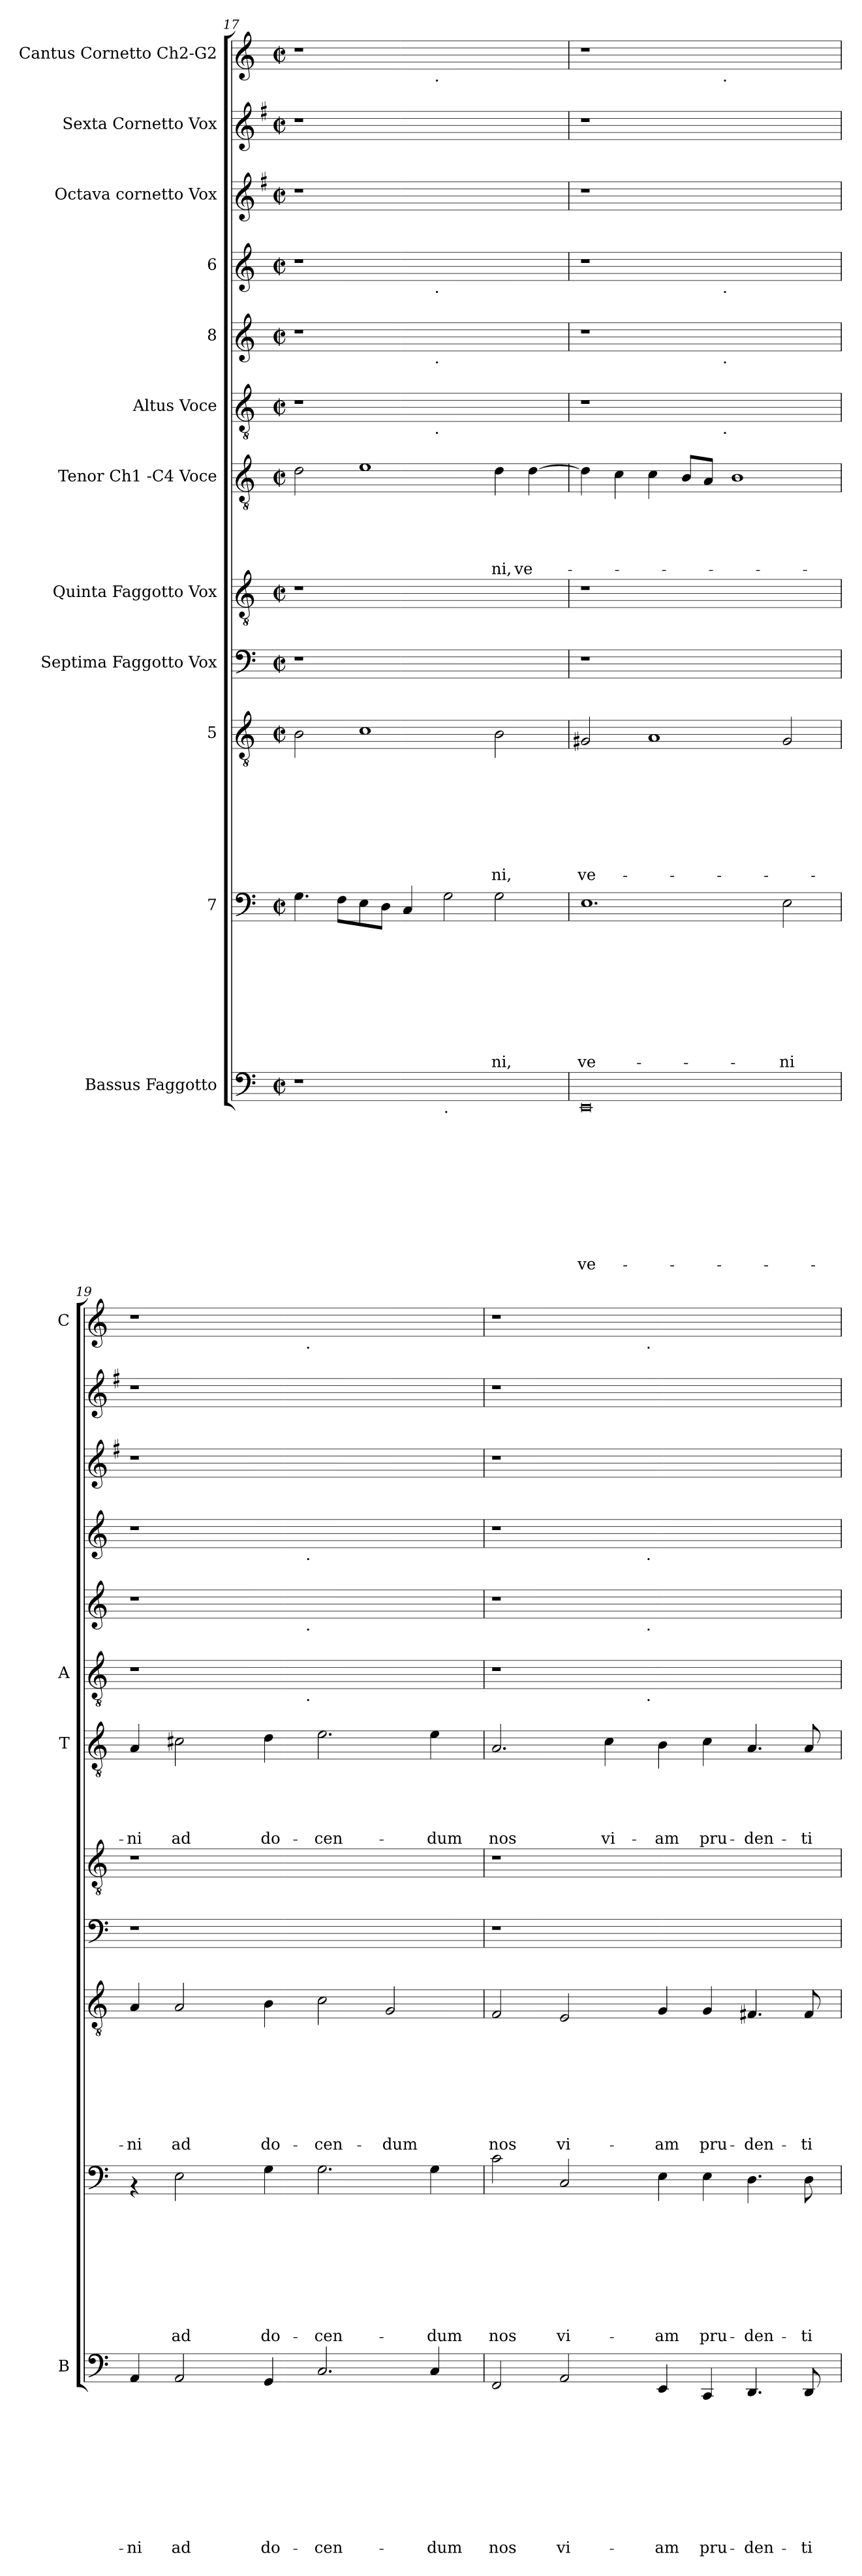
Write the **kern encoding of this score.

**kern	**text	**text	**text	**text	**text	**text	**text	**text	**text	**text	**kern	**text	**text	**text	**text	**text	**text	**text	**text	**text	**kern	**text	**text	**text	**text	**text	**text	**text	**text	**kern	**kern	**kern	**text	**text	**text	**text	**text	**kern	**kern	**kern	**kern	**kern	**kern
*part12	*part12	*part12	*part12	*part12	*part12	*part12	*part12	*part12	*part12	*part12	*part11	*part11	*part11	*part11	*part11	*part11	*part11	*part11	*part11	*part11	*part10	*part10	*part10	*part10	*part10	*part10	*part10	*part10	*part10	*part9	*part8	*part7	*part7	*part7	*part7	*part7	*part7	*part6	*part5	*part4	*part3	*part2	*part1
*staff12	*staff12	*staff12	*staff12	*staff12	*staff12	*staff12	*staff12	*staff12	*staff12	*staff12	*staff11	*staff11	*staff11	*staff11	*staff11	*staff11	*staff11	*staff11	*staff11	*staff11	*staff10	*staff10	*staff10	*staff10	*staff10	*staff10	*staff10	*staff10	*staff10	*staff9	*staff8	*staff7	*staff7	*staff7	*staff7	*staff7	*staff7	*staff6	*staff5	*staff4	*staff3	*staff2	*staff1
*I"Bassus Faggotto	*	*	*	*	*	*	*	*	*	*	*I"7	*	*	*	*	*	*	*	*	*	*I"5	*	*	*	*	*	*	*	*	*I"Septima Faggotto Vox	*I"Quinta Faggotto Vox	*I"Tenor Ch1 -C4 Voce	*	*	*	*	*	*I"Altus Voce	*I"8	*I"6	*I"Octava cornetto Vox	*I"Sexta Cornetto Vox	*I"Cantus Cornetto Ch2-G2
*I'B	*	*	*	*	*	*	*	*	*	*	*	*	*	*	*	*	*	*	*	*	*	*	*	*	*	*	*	*	*	*	*	*I'T	*	*	*	*	*	*I'A	*	*	*	*	*I'C
*clefF4	*	*	*	*	*	*	*	*	*	*	*clefF4	*	*	*	*	*	*	*	*	*	*clefGv2	*	*	*	*	*	*	*	*	*clefF4	*clefGv2	*clefGv2	*	*	*	*	*	*clefGv2	*clefG2	*clefG2	*clefG2	*clefG2	*clefG2
*	*	*	*	*	*	*	*	*	*	*	*	*	*	*	*	*	*	*	*	*	*	*	*	*	*	*	*	*	*	*	*	*	*	*	*	*	*	*	*	*	*ITrd4c7	*ITrd4c7	*
*k[]	*	*	*	*	*	*	*	*	*	*	*k[]	*	*	*	*	*	*	*	*	*	*k[]	*	*	*	*	*	*	*	*	*k[]	*k[]	*k[]	*	*	*	*	*	*k[]	*k[]	*k[]	*k[]	*k[]	*k[]
*C:	*	*	*	*	*	*	*	*	*	*	*C:	*	*	*	*	*	*	*	*	*	*C:	*	*	*	*	*	*	*	*	*C:	*C:	*C:	*	*	*	*	*	*C:	*C:	*C:	*C:	*C:	*C:
*M2/2	*	*	*	*	*	*	*	*	*	*	*M2/2	*	*	*	*	*	*	*	*	*	*M2/2	*	*	*	*	*	*	*	*	*M2/2	*M2/2	*M2/2	*	*	*	*	*	*M2/2	*M2/2	*M2/2	*M2/2	*M2/2	*M2/2
*met(c|)	*	*	*	*	*	*	*	*	*	*	*met(c|)	*	*	*	*	*	*	*	*	*	*met(c|)	*	*	*	*	*	*	*	*	*met(c|)	*met(c|)	*met(c|)	*	*	*	*	*	*met(c|)	*met(c|)	*met(c|)	*met(c|)	*met(c|)	*met(c|)
=17	=17	=17	=17	=17	=17	=17	=17	=17	=17	=17	=17	=17	=17	=17	=17	=17	=17	=17	=17	=17	=17	=17	=17	=17	=17	=17	=17	=17	=17	=17	=17	=17	=17	=17	=17	=17	=17	=17	=17	=17	=17	=17	=17
*	*	*	*	*	*	*	*	*	*	*	*	*	*	*	*	*	*	*	*	*	*	*	*	*	*	*	*	*	*	*	*	*	*	*	*	*	*	*^	*^	*^	*	*	*^
1r	.	.	.	.	.	.	.	.	.	.	4.G\	.	.	.	.	.	.	.	.	.	2B\	.	.	.	.	.	.	.	.	1r	1r	2d\	.	.	.	.	.	1r	2ryy	1r	2ryy	1r	2ryy	1r	1r	1r	2ryy
.	.	.	.	.	.	.	.	.	.	.	8F\L	.	.	.	.	.	.	.	.	.	.	.	.	.	.	.	.	.	.	.	.	.	.	.	.	.	.	.	.	.	.	.	.	.	.	.	.
.	.	.	.	.	.	.	.	.	.	.	8E\	.	.	.	.	.	.	.	.	.	1c	.	.	.	.	.	.	.	.	.	.	1e	.	.	.	.	.	.	4...ryy	.	4...ryy	.	4...ryy	.	.	.	4...ryy
.	.	.	.	.	.	.	.	.	.	.	8D\J	.	.	.	.	.	.	.	.	.	.	.	.	.	.	.	.	.	.	.	.	.	.	.	.	.	.	.	.	.	.	.	.	.	.	.	.
.	.	.	.	.	.	.	.	.	.	.	4C/	.	.	.	.	.	.	.	.	.	.	.	.	.	.	.	.	.	.	.	.	.	.	.	.	.	.	.	.	.	.	.	.	.	.	.	.
!	!	!	!	!	!	!	!	!	!	!	!	!	!	!	!	!	!	!	!	!	!	!	!	!	!	!	!	!	!	!	!	!	!	!	!	!	!	!	!	!	!	!	!	!	!	!	!LO:TX:b:t=.
!	!	!	!	!	!	!	!	!	!	!	!	!	!	!	!	!	!	!	!	!	!	!	!	!	!	!	!	!	!	!	!	!	!	!	!	!	!	!	!	!	!	!	!LO:TX:b:t=.	!	!	!	!
!	!	!	!	!	!	!	!	!	!	!	!	!	!	!	!	!	!	!	!	!	!	!	!	!	!	!	!	!	!	!	!	!	!	!	!	!	!	!	!	!	!LO:TX:b:t=.	!	!	!	!	!	!
!	!	!	!	!	!	!	!	!	!	!	!	!	!	!	!	!	!	!	!	!	!	!	!	!	!	!	!	!	!	!	!	!	!	!	!	!	!	!	!LO:TX:b:t=.	!	!	!	!	!	!	!	!
.	.	.	.	.	.	.	.	.	.	.	.	.	.	.	.	.	.	.	.	.	.	.	.	.	.	.	.	.	.	.	.	.	.	.	.	.	.	.	1ryy	.	1ryy	.	1ryy	.	.	.	1ryy
!LO:TX:b:t=.	!	!	!	!	!	!	!	!	!	!	!	!	!	!	!	!	!	!	!	!	!	!	!	!	!	!	!	!	!	!	!	!	!	!	!	!	!	!	!	!	!	!	!	!	!	!	!
1ryy	.	.	.	.	.	.	.	.	.	.	2G\	.	.	.	.	.	.	.	.	.	.	.	.	.	.	.	.	.	.	1ryy	1ryy	.	.	.	.	.	.	1ryy	.	1ryy	.	1ryy	.	1ryy	1ryy	1ryy	.
!	!	!	!	!	!	!	!	!	!	!	!	!	!	!	!	!	!	!	!	!LO:LY:b:rj	!	!	!	!	!	!	!	!	!LO:LY:b	!	!	!	!	!	!	!	!LO:LY:b	!	!	!	!	!	!	!	!	!	!
.	.	.	.	.	.	.	.	.	.	.	2G\	.	.	.	.	.	.	.	.	-ni,	2B\	.	.	.	.	.	.	.	-ni,	.	.	4d\	.	.	.	.	-ni,	.	.	.	.	.	.	.	.	.	.
!	!	!	!	!	!	!	!	!	!	!	!	!	!	!	!	!	!	!	!	!	!	!	!	!	!	!	!	!	!	!	!	!	!	!	!	!	!LO:LY:b	!	!	!	!	!	!	!	!	!	!
.	.	.	.	.	.	.	.	.	.	.	.	.	.	.	.	.	.	.	.	.	.	.	.	.	.	.	.	.	.	.	.	[>4d\	.	.	.	.	ve-	.	.	.	.	.	.	.	.	.	.
.	.	.	.	.	.	.	.	.	.	.	.	.	.	.	.	.	.	.	.	.	.	.	.	.	.	.	.	.	.	.	.	.	.	.	.	.	.	.	32ryy	.	32ryy	.	32ryy	.	.	.	32ryy
=18	=18	=18	=18	=18	=18	=18	=18	=18	=18	=18	=18	=18	=18	=18	=18	=18	=18	=18	=18	=18	=18	=18	=18	=18	=18	=18	=18	=18	=18	=18	=18	=18	=18	=18	=18	=18	=18	=18	=18	=18	=18	=18	=18	=18	=18	=18	=18
!	!	!	!	!	!	!	!	!	!	!LO:LY:b:rj	!	!	!	!	!	!	!	!	!	!LO:LY:b:rj	!	!	!	!	!	!	!	!	!LO:LY:b	!	!	!	!	!	!	!	!	!	!	!	!	!	!	!	!	!	!
0EE	.	.	.	.	.	.	.	.	.	ve-	1.E	.	.	.	.	.	.	.	.	ve-	2G#X/	.	.	.	.	.	.	.	ve-	1r	1r	4d\]	.	.	.	.	.	1r	2ryy	1r	2ryy	1r	2ryy	1r	1r	1r	2ryy
.	.	.	.	.	.	.	.	.	.	.	.	.	.	.	.	.	.	.	.	.	.	.	.	.	.	.	.	.	.	.	.	4c\	.	.	.	.	.	.	.	.	.	.	.	.	.	.	.
.	.	.	.	.	.	.	.	.	.	.	.	.	.	.	.	.	.	.	.	.	1A	.	.	.	.	.	.	.	.	.	.	4c\	.	.	.	.	.	.	4...ryy	.	4...ryy	.	4...ryy	.	.	.	4...ryy
.	.	.	.	.	.	.	.	.	.	.	.	.	.	.	.	.	.	.	.	.	.	.	.	.	.	.	.	.	.	.	.	8B/L	.	.	.	.	.	.	.	.	.	.	.	.	.	.	.
.	.	.	.	.	.	.	.	.	.	.	.	.	.	.	.	.	.	.	.	.	.	.	.	.	.	.	.	.	.	.	.	8A/J	.	.	.	.	.	.	.	.	.	.	.	.	.	.	.
!	!	!	!	!	!	!	!	!	!	!	!	!	!	!	!	!	!	!	!	!	!	!	!	!	!	!	!	!	!	!	!	!	!	!	!	!	!	!	!	!	!	!	!	!	!	!	!LO:TX:b:t=.
!	!	!	!	!	!	!	!	!	!	!	!	!	!	!	!	!	!	!	!	!	!	!	!	!	!	!	!	!	!	!	!	!	!	!	!	!	!	!	!	!	!	!	!LO:TX:b:t=.	!	!	!	!
!	!	!	!	!	!	!	!	!	!	!	!	!	!	!	!	!	!	!	!	!	!	!	!	!	!	!	!	!	!	!	!	!	!	!	!	!	!	!	!	!	!LO:TX:b:t=.	!	!	!	!	!	!
!	!	!	!	!	!	!	!	!	!	!	!	!	!	!	!	!	!	!	!	!	!	!	!	!	!	!	!	!	!	!	!	!	!	!	!	!	!	!	!LO:TX:b:t=.	!	!	!	!	!	!	!	!
.	.	.	.	.	.	.	.	.	.	.	.	.	.	.	.	.	.	.	.	.	.	.	.	.	.	.	.	.	.	.	.	.	.	.	.	.	.	.	1ryy	.	1ryy	.	1ryy	.	.	.	1ryy
.	.	.	.	.	.	.	.	.	.	.	.	.	.	.	.	.	.	.	.	.	.	.	.	.	.	.	.	.	.	1ryy	1ryy	1B	.	.	.	.	.	1ryy	.	1ryy	.	1ryy	.	1ryy	1ryy	1ryy	.
!	!	!	!	!	!	!	!	!	!	!	!	!	!	!	!	!	!	!	!	!LO:LY:b:rj	!	!	!	!	!	!	!	!	!	!	!	!	!	!	!	!	!	!	!	!	!	!	!	!	!	!	!
.	.	.	.	.	.	.	.	.	.	.	2E\	.	.	.	.	.	.	.	.	-ni	2G#/	.	.	.	.	.	.	.	.	.	.	.	.	.	.	.	.	.	.	.	.	.	.	.	.	.	.
.	.	.	.	.	.	.	.	.	.	.	.	.	.	.	.	.	.	.	.	.	.	.	.	.	.	.	.	.	.	.	.	.	.	.	.	.	.	.	32ryy	.	32ryy	.	32ryy	.	.	.	32ryy
=19	=19	=19	=19	=19	=19	=19	=19	=19	=19	=19	=19	=19	=19	=19	=19	=19	=19	=19	=19	=19	=19	=19	=19	=19	=19	=19	=19	=19	=19	=19	=19	=19	=19	=19	=19	=19	=19	=19	=19	=19	=19	=19	=19	=19	=19	=19	=19
!	!	!	!	!	!	!	!	!	!	!LO:LY:b:rj	!	!	!	!	!	!	!	!	!	!	!	!	!	!	!	!	!	!	!LO:LY:b	!	!	!	!	!	!	!	!LO:LY:b	!	!	!	!	!	!	!	!	!	!
4AA/	.	.	.	.	.	.	.	.	.	-ni	4rAA	.	.	.	.	.	.	.	.	.	4A/	.	.	.	.	.	.	.	-ni	1r	1r	4A/	.	.	.	.	-ni	1r	2ryy	1r	2ryy	1r	2ryy	1r	1r	1r	2ryy
!	!	!	!	!	!	!	!	!	!	!LO:LY:b:rj	!	!	!	!	!	!	!	!	!	!LO:LY:b:rj	!	!	!	!	!	!	!	!	!LO:LY:b	!	!	!	!	!	!	!	!LO:LY:b	!	!	!	!	!	!	!	!	!	!
2AA/	.	.	.	.	.	.	.	.	.	ad	2E\	.	.	.	.	.	.	.	.	ad	2A/	.	.	.	.	.	.	.	ad	.	.	2c#X\	.	.	.	.	ad	.	.	.	.	.	.	.	.	.	.
.	.	.	.	.	.	.	.	.	.	.	.	.	.	.	.	.	.	.	.	.	.	.	.	.	.	.	.	.	.	.	.	.	.	.	.	.	.	.	4...ryy	.	4...ryy	.	4...ryy	.	.	.	4...ryy
!	!	!	!	!	!	!	!	!	!	!LO:LY:b:rj	!	!	!	!	!	!	!	!	!	!LO:LY:b:rj	!	!	!	!	!	!	!	!	!LO:LY:b	!	!	!	!	!	!	!	!LO:LY:b	!	!	!	!	!	!	!	!	!	!
4GG/	.	.	.	.	.	.	.	.	.	do-	4G\	.	.	.	.	.	.	.	.	do-	4B\	.	.	.	.	.	.	.	do-	.	.	4d\	.	.	.	.	do-	.	.	.	.	.	.	.	.	.	.
!	!	!	!	!	!	!	!	!	!	!	!	!	!	!	!	!	!	!	!	!	!	!	!	!	!	!	!	!	!	!	!	!	!	!	!	!	!	!	!	!	!	!	!	!	!	!	!LO:TX:b:t=.
!	!	!	!	!	!	!	!	!	!	!	!	!	!	!	!	!	!	!	!	!	!	!	!	!	!	!	!	!	!	!	!	!	!	!	!	!	!	!	!	!	!	!	!LO:TX:b:t=.	!	!	!	!
!	!	!	!	!	!	!	!	!	!	!	!	!	!	!	!	!	!	!	!	!	!	!	!	!	!	!	!	!	!	!	!	!	!	!	!	!	!	!	!	!	!LO:TX:b:t=.	!	!	!	!	!	!
!	!	!	!	!	!	!	!	!	!	!	!	!	!	!	!	!	!	!	!	!	!	!	!	!	!	!	!	!	!	!	!	!	!	!	!	!	!	!	!LO:TX:b:t=.	!	!	!	!	!	!	!	!
.	.	.	.	.	.	.	.	.	.	.	.	.	.	.	.	.	.	.	.	.	.	.	.	.	.	.	.	.	.	.	.	.	.	.	.	.	.	.	1ryy	.	1ryy	.	1ryy	.	.	.	1ryy
!	!	!	!	!	!	!	!	!	!	!LO:LY:b:rj	!	!	!	!	!	!	!	!	!	!LO:LY:b:rj	!	!	!	!	!	!	!	!	!LO:LY:b	!	!	!	!	!	!	!	!LO:LY:b	!	!	!	!	!	!	!	!	!	!
2.C/	.	.	.	.	.	.	.	.	.	-cen-	2.G\	.	.	.	.	.	.	.	.	-cen-	2c\	.	.	.	.	.	.	.	-cen-	1ryy	1ryy	2.e\	.	.	.	.	-cen-	1ryy	.	1ryy	.	1ryy	.	1ryy	1ryy	1ryy	.
!	!	!	!	!	!	!	!	!	!	!	!	!	!	!	!	!	!	!	!	!	!	!	!	!	!	!	!	!	!LO:LY:b	!	!	!	!	!	!	!	!	!	!	!	!	!	!	!	!	!	!
.	.	.	.	.	.	.	.	.	.	.	.	.	.	.	.	.	.	.	.	.	2G/	.	.	.	.	.	.	.	-dum	.	.	.	.	.	.	.	.	.	.	.	.	.	.	.	.	.	.
!	!	!	!	!	!	!	!	!	!	!LO:LY:b:rj	!	!	!	!	!	!	!	!	!	!LO:LY:b:rj	!	!	!	!	!	!	!	!	!	!	!	!	!	!	!	!	!LO:LY:b	!	!	!	!	!	!	!	!	!	!
4C/	.	.	.	.	.	.	.	.	.	-dum	4G\	.	.	.	.	.	.	.	.	-dum	.	.	.	.	.	.	.	.	.	.	.	4e\	.	.	.	.	-dum	.	.	.	.	.	.	.	.	.	.
.	.	.	.	.	.	.	.	.	.	.	.	.	.	.	.	.	.	.	.	.	.	.	.	.	.	.	.	.	.	.	.	.	.	.	.	.	.	.	32ryy	.	32ryy	.	32ryy	.	.	.	32ryy
!!LO:PB:g=z	!!
=20	=20	=20	=20	=20	=20	=20	=20	=20	=20	=20	=20	=20	=20	=20	=20	=20	=20	=20	=20	=20	=20	=20	=20	=20	=20	=20	=20	=20	=20	=20	=20	=20	=20	=20	=20	=20	=20	=20	=20	=20	=20	=20	=20	=20	=20	=20	=20
!	!	!	!	!	!	!	!	!	!	!LO:LY:b:rj	!	!	!	!	!	!	!	!	!	!LO:LY:b:rj	!	!	!	!	!	!	!	!	!LO:LY:b	!	!	!	!	!	!	!	!LO:LY:b	!	!	!	!	!	!	!	!	!	!
2FF/	.	.	.	.	.	.	.	.	.	nos	2c\	.	.	.	.	.	.	.	.	nos	2F/	.	.	.	.	.	.	.	nos	1r	1r	2.A/	.	.	.	.	nos	1r	2ryy	1r	2ryy	1r	2ryy	1r	1r	1r	2ryy
!	!	!	!	!	!	!	!	!	!	!LO:LY:b:rj	!	!	!	!	!	!	!	!	!	!LO:LY:b:rj	!	!	!	!	!	!	!	!	!LO:LY:b	!	!	!	!	!	!	!	!	!	!	!	!	!	!	!	!	!	!
2AA/	.	.	.	.	.	.	.	.	.	vi-	2C/	.	.	.	.	.	.	.	.	vi-	2E/	.	.	.	.	.	.	.	vi-	.	.	.	.	.	.	.	.	.	4...ryy	.	4...ryy	.	4...ryy	.	.	.	4...ryy
!	!	!	!	!	!	!	!	!	!	!	!	!	!	!	!	!	!	!	!	!	!	!	!	!	!	!	!	!	!	!	!	!	!	!	!	!	!LO:LY:b	!	!	!	!	!	!	!	!	!	!
.	.	.	.	.	.	.	.	.	.	.	.	.	.	.	.	.	.	.	.	.	.	.	.	.	.	.	.	.	.	.	.	4c\	.	.	.	.	vi-	.	.	.	.	.	.	.	.	.	.
!	!	!	!	!	!	!	!	!	!	!	!	!	!	!	!	!	!	!	!	!	!	!	!	!	!	!	!	!	!	!	!	!	!	!	!	!	!	!	!	!	!	!	!	!	!	!	!LO:TX:b:t=.
!	!	!	!	!	!	!	!	!	!	!	!	!	!	!	!	!	!	!	!	!	!	!	!	!	!	!	!	!	!	!	!	!	!	!	!	!	!	!	!	!	!	!	!LO:TX:b:t=.	!	!	!	!
!	!	!	!	!	!	!	!	!	!	!	!	!	!	!	!	!	!	!	!	!	!	!	!	!	!	!	!	!	!	!	!	!	!	!	!	!	!	!	!	!	!LO:TX:b:t=.	!	!	!	!	!	!
!	!	!	!	!	!	!	!	!	!	!	!	!	!	!	!	!	!	!	!	!	!	!	!	!	!	!	!	!	!	!	!	!	!	!	!	!	!	!	!LO:TX:b:t=.	!	!	!	!	!	!	!	!
.	.	.	.	.	.	.	.	.	.	.	.	.	.	.	.	.	.	.	.	.	.	.	.	.	.	.	.	.	.	.	.	.	.	.	.	.	.	.	1ryy	.	1ryy	.	1ryy	.	.	.	1ryy
!	!	!	!	!	!	!	!	!	!	!LO:LY:b:rj	!	!	!	!	!	!	!	!	!	!LO:LY:b:rj	!	!	!	!	!	!	!	!	!LO:LY:b	!	!	!	!	!	!	!	!LO:LY:b	!	!	!	!	!	!	!	!	!	!
4EE/	.	.	.	.	.	.	.	.	.	-am	4E\	.	.	.	.	.	.	.	.	-am	4G/	.	.	.	.	.	.	.	-am	1ryy	1ryy	4B\	.	.	.	.	-am	1ryy	.	1ryy	.	1ryy	.	1ryy	1ryy	1ryy	.
!	!	!	!	!	!	!	!	!	!	!LO:LY:b:rj	!	!	!	!	!	!	!	!	!	!LO:LY:b:rj	!	!	!	!	!	!	!	!	!LO:LY:b	!	!	!	!	!	!	!	!LO:LY:b	!	!	!	!	!	!	!	!	!	!
4CC/	.	.	.	.	.	.	.	.	.	pru-	4E\	.	.	.	.	.	.	.	.	pru-	4G/	.	.	.	.	.	.	.	pru-	.	.	4c\	.	.	.	.	pru-	.	.	.	.	.	.	.	.	.	.
!	!	!	!	!	!	!	!	!	!	!LO:LY:b:rj	!	!	!	!	!	!	!	!	!	!LO:LY:b:rj	!	!	!	!	!	!	!	!	!LO:LY:b	!	!	!	!	!	!	!	!LO:LY:b	!	!	!	!	!	!	!	!	!	!
4.DD/	.	.	.	.	.	.	.	.	.	-den-	4.D\	.	.	.	.	.	.	.	.	-den-	4.F#X/	.	.	.	.	.	.	.	-den-	.	.	4.A/	.	.	.	.	-den-	.	.	.	.	.	.	.	.	.	.
!	!	!	!	!	!	!	!	!	!	!LO:LY:b:rj	!	!	!	!	!	!	!	!	!	!LO:LY:b:rj	!	!	!	!	!	!	!	!	!LO:LY:b	!	!	!	!	!	!	!	!LO:LY:b	!	!	!	!	!	!	!	!	!	!
8DD/	.	.	.	.	.	.	.	.	.	-ti-	8D\	.	.	.	.	.	.	.	.	-ti-	8F#/	.	.	.	.	.	.	.	-ti-	.	.	8A/	.	.	.	.	-ti-	.	.	.	.	.	.	.	.	.	.
.	.	.	.	.	.	.	.	.	.	.	.	.	.	.	.	.	.	.	.	.	.	.	.	.	.	.	.	.	.	.	.	.	.	.	.	.	.	.	32ryy	.	32ryy	.	32ryy	.	.	.	32ryy
*	*	*	*	*	*	*	*	*	*	*	*	*	*	*	*	*	*	*	*	*	*	*	*	*	*	*	*	*	*	*	*	*	*	*	*	*	*	*v	*v	*	*	*v	*v	*	*	*v	*v
*	*	*	*	*	*	*	*	*	*	*	*	*	*	*	*	*	*	*	*	*	*	*	*	*	*	*	*	*	*	*	*	*	*	*	*	*	*	*	*v	*v	*	*	*	*
=	=	=	=	=	=	=	=	=	=	=	=	=	=	=	=	=	=	=	=	=	=	=	=	=	=	=	=	=	=	=	=	=	=	=	=	=	=	=	=	=	=	=	=
*-	*-	*-	*-	*-	*-	*-	*-	*-	*-	*-	*-	*-	*-	*-	*-	*-	*-	*-	*-	*-	*-	*-	*-	*-	*-	*-	*-	*-	*-	*-	*-	*-	*-	*-	*-	*-	*-	*-	*-	*-	*-	*-	*-
